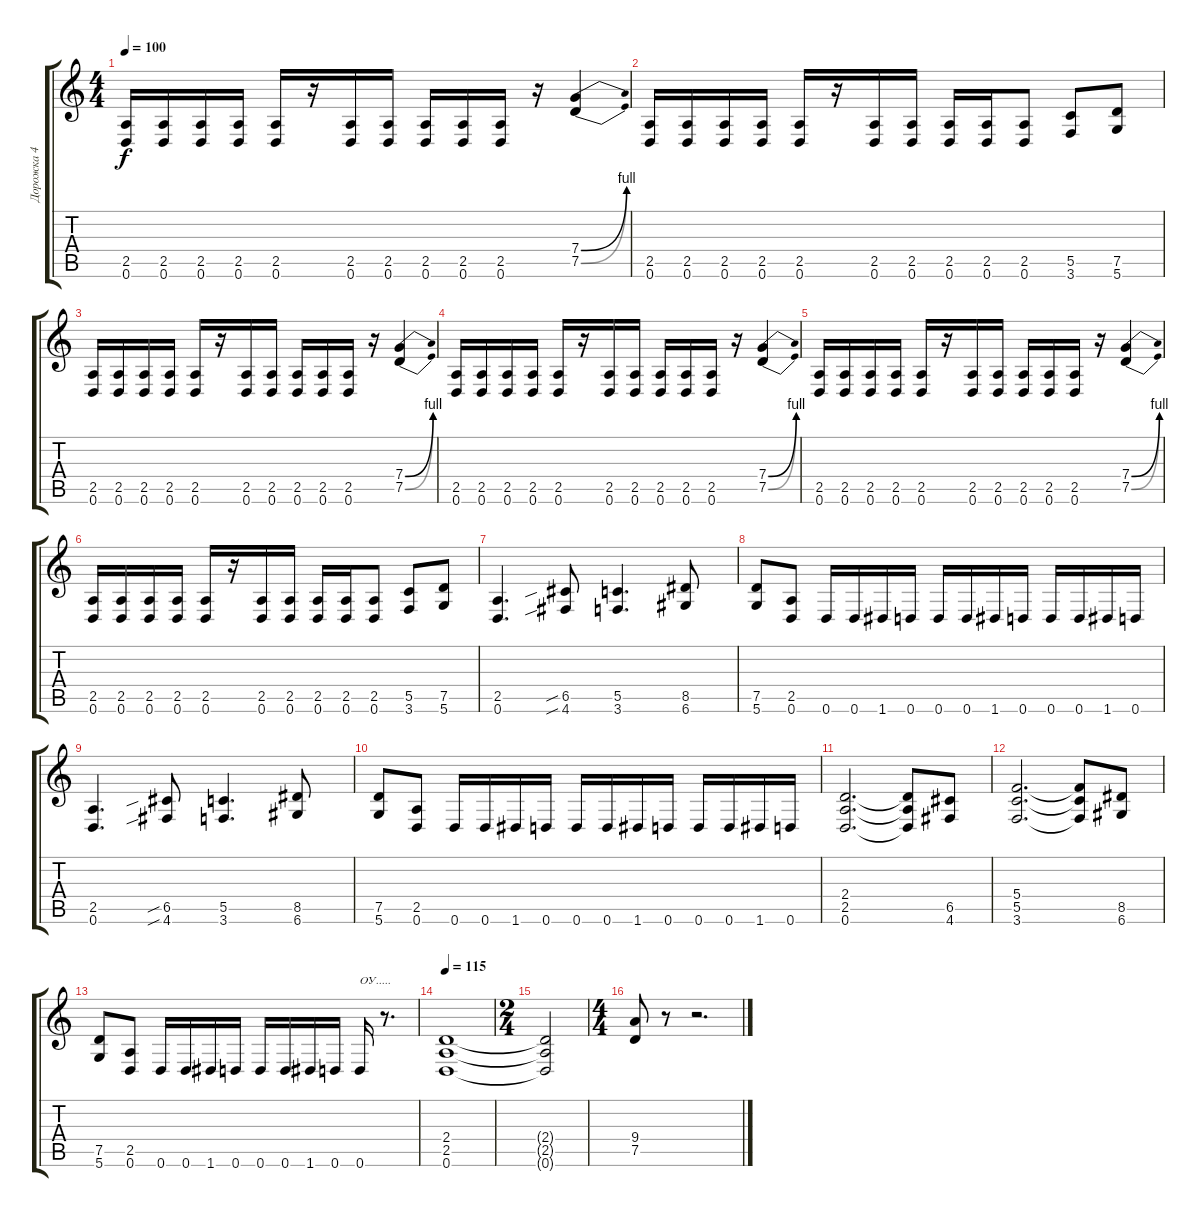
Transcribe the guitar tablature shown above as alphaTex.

\track ("Дорожка 4" "Дорожка 4") {instrument distortionguitar}
\staff {score tabs}
\tuning (D4 A3 F3 C3 G2 D2) {hide}
\ts (4 4)
\tempo 100
\clef g2
\ks c
(2.5 0.6).16{dy f} (2.5 0.6).16 (2.5 0.6).16 (2.5 0.6).16 (2.5 0.6).16 r.16 (2.5 0.6).16 (2.5 0.6).16 (2.5 0.6).16 (2.5 0.6).16 (2.5 0.6).16 r.16 (7.4{be (bend 0 0 60 4)} 7.5{be (bend 0 0 60 4)}).4 |
(2.5 0.6).16 (2.5 0.6).16 (2.5 0.6).16 (2.5 0.6).16 (2.5 0.6).16 r.16 (2.5 0.6).16 (2.5 0.6).16 (2.5 0.6).16 (2.5 0.6).16 (2.5 0.6).8 (5.5 3.6).8 (7.5 5.6).8 |
(2.5 0.6).16 (2.5 0.6).16 (2.5 0.6).16 (2.5 0.6).16 (2.5 0.6).16 r.16 (2.5 0.6).16 (2.5 0.6).16 (2.5 0.6).16 (2.5 0.6).16 (2.5 0.6).16 r.16 (7.4{be (bend 0 0 60 4)} 7.5{be (bend 0 0 60 4)}).4 |
(2.5 0.6).16 (2.5 0.6).16 (2.5 0.6).16 (2.5 0.6).16 (2.5 0.6).16 r.16 (2.5 0.6).16 (2.5 0.6).16 (2.5 0.6).16 (2.5 0.6).16 (2.5 0.6).16 r.16 (7.4{be (bend 0 0 60 4)} 7.5{be (bend 0 0 60 4)}).4 |
(2.5 0.6).16 (2.5 0.6).16 (2.5 0.6).16 (2.5 0.6).16 (2.5 0.6).16 r.16 (2.5 0.6).16 (2.5 0.6).16 (2.5 0.6).16 (2.5 0.6).16 (2.5 0.6).16 r.16 (7.4{be (bend 0 0 60 4)} 7.5{be (bend 0 0 60 4)}).4 |
(2.5 0.6).16 (2.5 0.6).16 (2.5 0.6).16 (2.5 0.6).16 (2.5 0.6).16 r.16 (2.5 0.6).16 (2.5 0.6).16 (2.5 0.6).16 (2.5 0.6).16 (2.5 0.6).8 (5.5 3.6).8 (7.5 5.6).8 |
(2.5 0.6).4{d} (6.5{sib} 4.6{sib}).8 (5.5 3.6).4{d} (8.5 6.6).8 |
(7.5 5.6).8 (2.5 0.6).8 0.6.16 0.6.16 1.6.16 0.6.16 0.6.16 0.6.16 1.6.16 0.6.16 0.6.16 0.6.16 1.6.16 0.6.16 |
(2.5 0.6).4{d} (6.5{sib} 4.6{sib}).8 (5.5 3.6).4{d} (8.5 6.6).8 |
(7.5 5.6).8 (2.5 0.6).8 0.6.16 0.6.16 1.6.16 0.6.16 0.6.16 0.6.16 1.6.16 0.6.16 0.6.16 0.6.16 1.6.16 0.6.16 |
(2.4 2.5 0.6).2{d} (2.4{t} 2.5{t} 0.6{t}).8 (6.5 4.6).8 |
(5.4 5.5 3.6).2{d} (5.4{t} 5.5{t} 3.6{t}).8 (8.5 6.6).8 |
(7.5 5.6).8 (2.5 0.6).8 0.6.16 0.6.16 1.6.16 0.6.16 0.6.16 0.6.16 1.6.16 0.6.16 0.6.16{txt "ОУ....."} r.8{d} |
\tempo 115
(2.4 2.5 0.6).1 |
\ts (2 4)
(2.4{t} 2.5{t} 0.6{t}).2 |
\ts (4 4)
(9.4 7.5).8 r.8 r.2{d}
